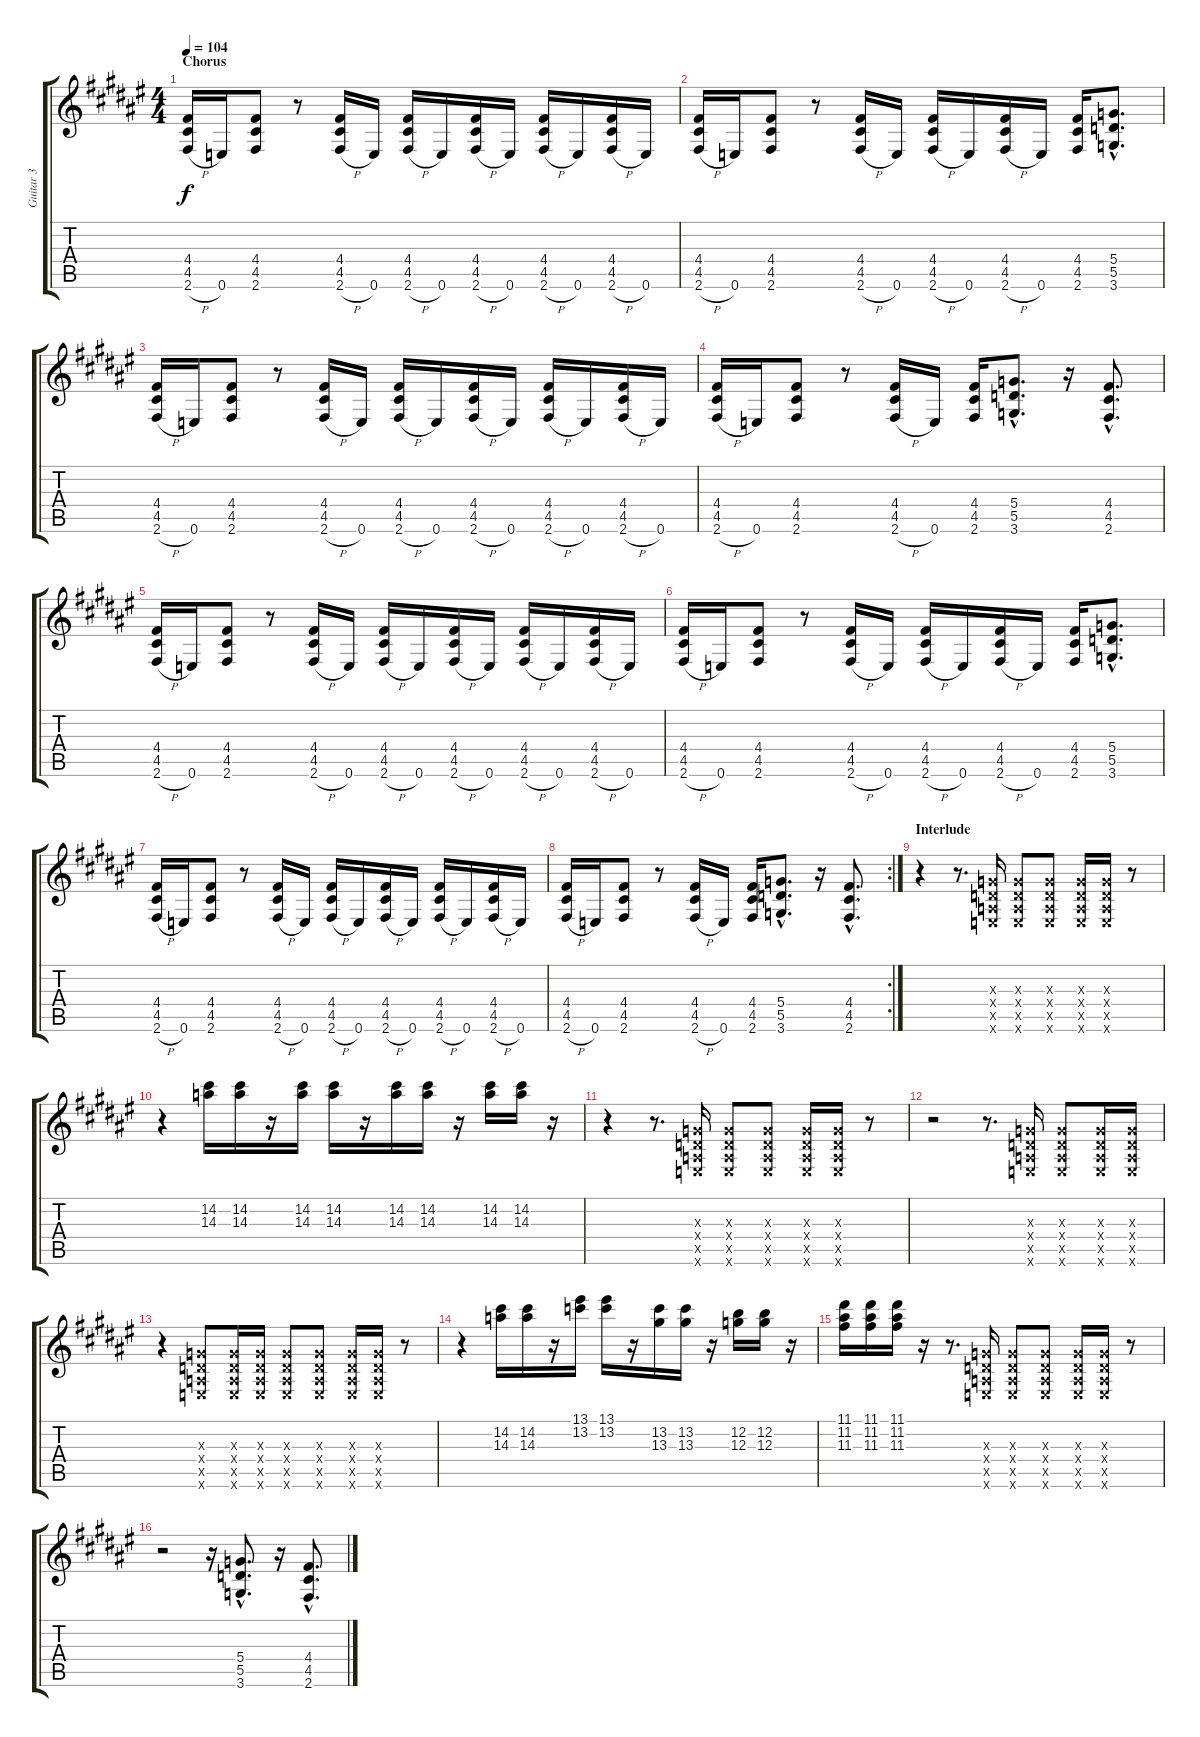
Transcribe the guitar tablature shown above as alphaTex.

\track ("Guitar 3" "Guitar 3") {instrument distortionguitar}
\staff {score tabs}
\tuning (E4 B3 G3 D3 A2 E2) {hide}
\ts (4 4)
\section ("" "Chorus")
\tempo 104
\clef g2
\ks f#
(4.4 4.5 2.6{h}).16{dy f} 0.6.16 (4.4 4.5 2.6).8 r.8 (4.4 4.5 2.6{h}).16 0.6.16 (4.4 4.5 2.6{h}).16 0.6.16 (4.4 4.5 2.6{h}).16 0.6.16 (4.4 4.5 2.6{h}).16 0.6.16 (4.4 4.5 2.6{h}).16 0.6.16 |
(4.4 4.5 2.6{h}).16 0.6.16 (4.4 4.5 2.6).8 r.8 (4.4 4.5 2.6{h}).16 0.6.16 (4.4 4.5 2.6{h}).16 0.6.16 (4.4 4.5 2.6{h}).16 0.6.16 (4.4 4.5 2.6).16 (5.4{hac} 5.5{hac} 3.6{hac}).8{d} |
(4.4 4.5 2.6{h}).16 0.6.16 (4.4 4.5 2.6).8 r.8 (4.4 4.5 2.6{h}).16 0.6.16 (4.4 4.5 2.6{h}).16 0.6.16 (4.4 4.5 2.6{h}).16 0.6.16 (4.4 4.5 2.6{h}).16 0.6.16 (4.4 4.5 2.6{h}).16 0.6.16 |
(4.4 4.5 2.6{h}).16 0.6.16 (4.4 4.5 2.6).8 r.8 (4.4 4.5 2.6{h}).16 0.6.16 (4.4 4.5 2.6).16 (5.4{hac} 5.5{hac} 3.6{hac}).8{d} r.16 (4.4{hac} 4.5{hac} 2.6{hac}).8{d} |
(4.4 4.5 2.6{h}).16 0.6.16 (4.4 4.5 2.6).8 r.8 (4.4 4.5 2.6{h}).16 0.6.16 (4.4 4.5 2.6{h}).16 0.6.16 (4.4 4.5 2.6{h}).16 0.6.16 (4.4 4.5 2.6{h}).16 0.6.16 (4.4 4.5 2.6{h}).16 0.6.16 |
(4.4 4.5 2.6{h}).16 0.6.16 (4.4 4.5 2.6).8 r.8 (4.4 4.5 2.6{h}).16 0.6.16 (4.4 4.5 2.6{h}).16 0.6.16 (4.4 4.5 2.6{h}).16 0.6.16 (4.4 4.5 2.6).16 (5.4{hac} 5.5{hac} 3.6{hac}).8{d} |
(4.4 4.5 2.6{h}).16 0.6.16 (4.4 4.5 2.6).8 r.8 (4.4 4.5 2.6{h}).16 0.6.16 (4.4 4.5 2.6{h}).16 0.6.16 (4.4 4.5 2.6{h}).16 0.6.16 (4.4 4.5 2.6{h}).16 0.6.16 (4.4 4.5 2.6{h}).16 0.6.16 |
\rc 2
(4.4 4.5 2.6{h}).16 0.6.16 (4.4 4.5 2.6).8 r.8 (4.4 4.5 2.6{h}).16 0.6.16 (4.4 4.5 2.6).16 (5.4{hac} 5.5{hac} 3.6{hac}).8{d} r.16 (4.4{hac} 4.5{hac} 2.6{hac}).8{d} |
\section ("" "Interlude")
r.4 r.8{d} (0.3{x} 0.4{x} 0.5{x} 0.6{x}).16 (0.3{x} 0.4{x} 0.5{x} 0.6{x}).8 (0.3{x} 0.4{x} 0.5{x} 0.6{x}).8 (0.3{x} 0.4{x} 0.5{x} 0.6{x}).16 (0.3{x} 0.4{x} 0.5{x} 0.6{x}).16 r.8 |
r.4 (14.2 14.3).16 (14.2 14.3).16 r.16 (14.2 14.3).16 (14.2 14.3).16 r.16 (14.2 14.3).16 (14.2 14.3).16 r.16 (14.2 14.3).16 (14.2 14.3).16 r.16 |
r.4 r.8{d} (0.3{x} 0.4{x} 0.5{x} 0.6{x}).16 (0.3{x} 0.4{x} 0.5{x} 0.6{x}).8 (0.3{x} 0.4{x} 0.5{x} 0.6{x}).8 (0.3{x} 0.4{x} 0.5{x} 0.6{x}).16 (0.3{x} 0.4{x} 0.5{x} 0.6{x}).16 r.8 |
r.2 r.8{d} (0.3{x} 0.4{x} 0.5{x} 0.6{x}).16 (0.3{x} 0.4{x} 0.5{x} 0.6{x}).8 (0.3{x} 0.4{x} 0.5{x} 0.6{x}).16 (0.3{x} 0.4{x} 0.5{x} 0.6{x}).16 |
r.4 (0.3{x} 0.4{x} 0.5{x} 0.6{x}).8 (0.3{x} 0.4{x} 0.5{x} 0.6{x}).16 (0.3{x} 0.4{x} 0.5{x} 0.6{x}).16 (0.3{x} 0.4{x} 0.5{x} 0.6{x}).8 (0.3{x} 0.4{x} 0.5{x} 0.6{x}).8 (0.3{x} 0.4{x} 0.5{x} 0.6{x}).16 (0.3{x} 0.4{x} 0.5{x} 0.6{x}).16 r.8 |
r.4 (14.2 14.3).16 (14.2 14.3).16 r.16 (13.1 13.2).16 (13.1 13.2).16 r.16 (13.2 13.3).16 (13.2 13.3).16 r.16 (12.2 12.3).16 (12.2 12.3).16 r.16 |
(11.1 11.2 11.3).16 (11.1 11.2 11.3).16 (11.1 11.2 11.3).16 r.16 r.8{d} (0.3{x} 0.4{x} 0.5{x} 0.6{x}).16 (0.3{x} 0.4{x} 0.5{x} 0.6{x}).8 (0.3{x} 0.4{x} 0.5{x} 0.6{x}).8 (0.3{x} 0.4{x} 0.5{x} 0.6{x}).16 (0.3{x} 0.4{x} 0.5{x} 0.6{x}).16 r.8 |
r.2 r.16 (5.4{hac} 5.5{hac} 3.6{hac}).8{d} r.16 (4.4{hac} 4.5{hac} 2.6{hac}).8{d}
